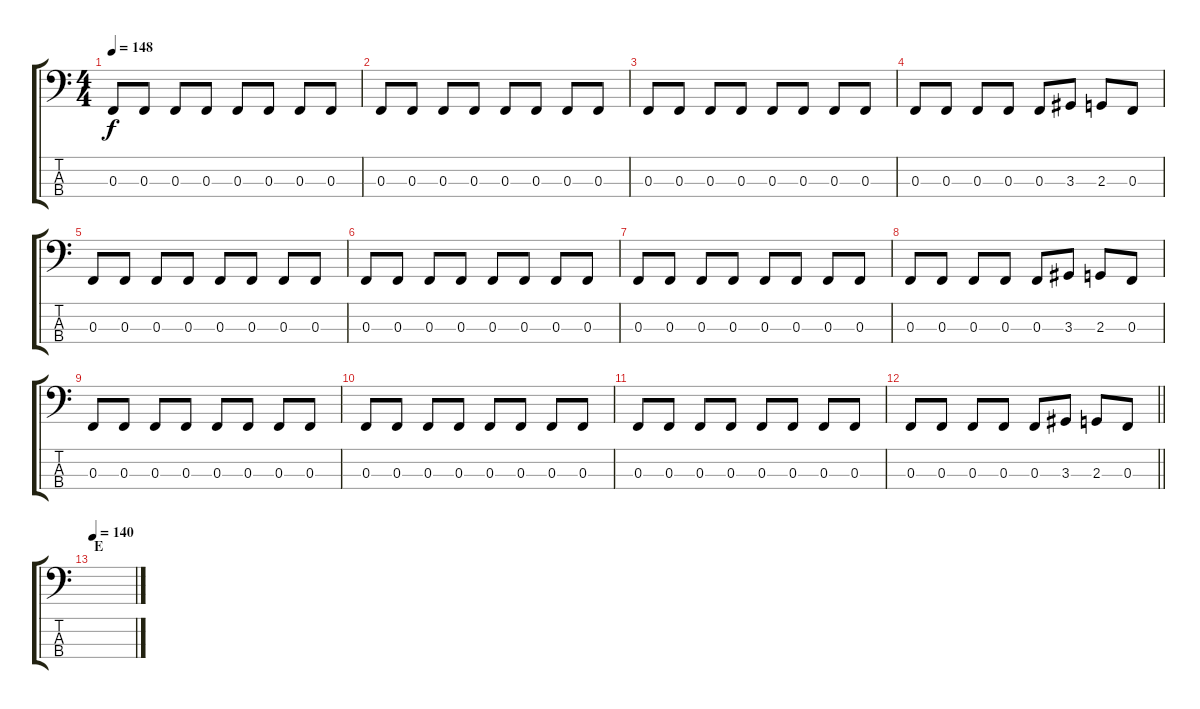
\track "" {instrument electricbassfinger}
\staff {score tabs}
\tuning (Eb2 Bb1 F1 C1) {hide}
\ts (4 4)
\tempo 148
\clef f4
\ks c
0.3.8{dy f} 0.3.8 0.3.8 0.3.8 0.3.8 0.3.8 0.3.8 0.3.8 |
0.3.8 0.3.8 0.3.8 0.3.8 0.3.8 0.3.8 0.3.8 0.3.8 |
0.3.8 0.3.8 0.3.8 0.3.8 0.3.8 0.3.8 0.3.8 0.3.8 |
0.3.8 0.3.8 0.3.8 0.3.8 0.3.8 3.3.8 2.3.8 0.3.8 |
0.3.8 0.3.8 0.3.8 0.3.8 0.3.8 0.3.8 0.3.8 0.3.8 |
0.3.8 0.3.8 0.3.8 0.3.8 0.3.8 0.3.8 0.3.8 0.3.8 |
0.3.8 0.3.8 0.3.8 0.3.8 0.3.8 0.3.8 0.3.8 0.3.8 |
0.3.8 0.3.8 0.3.8 0.3.8 0.3.8 3.3.8 2.3.8 0.3.8 |
0.3.8 0.3.8 0.3.8 0.3.8 0.3.8 0.3.8 0.3.8 0.3.8 |
0.3.8 0.3.8 0.3.8 0.3.8 0.3.8 0.3.8 0.3.8 0.3.8 |
0.3.8 0.3.8 0.3.8 0.3.8 0.3.8 0.3.8 0.3.8 0.3.8 |
\barLineRight lightlight
0.3.8 0.3.8 0.3.8 0.3.8 0.3.8 3.3.8 2.3.8 0.3.8 |
\section ("" "E")
\tempo 140
